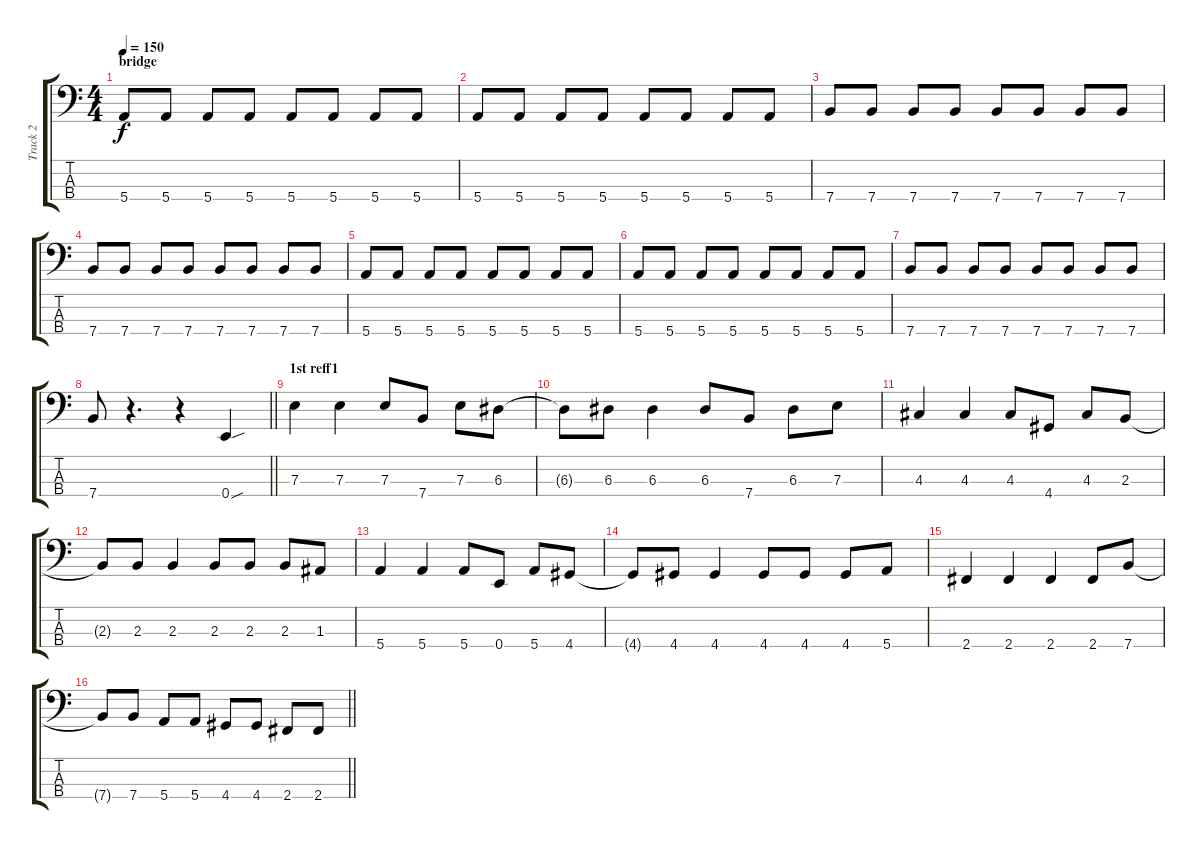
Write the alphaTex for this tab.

\track ("Track 2" "Track 2") {instrument electricbassfinger}
\staff {score tabs}
\tuning (G2 D2 A1 E1) {hide}
\ts (4 4)
\section ("" "bridge")
\tempo 150
\clef f4
\ks c
5.4.8{dy f} 5.4.8 5.4.8 5.4.8 5.4.8 5.4.8 5.4.8 5.4.8 |
5.4.8 5.4.8 5.4.8 5.4.8 5.4.8 5.4.8 5.4.8 5.4.8 |
7.4.8 7.4.8 7.4.8 7.4.8 7.4.8 7.4.8 7.4.8 7.4.8 |
7.4.8 7.4.8 7.4.8 7.4.8 7.4.8 7.4.8 7.4.8 7.4.8 |
5.4.8 5.4.8 5.4.8 5.4.8 5.4.8 5.4.8 5.4.8 5.4.8 |
5.4.8 5.4.8 5.4.8 5.4.8 5.4.8 5.4.8 5.4.8 5.4.8 |
7.4.8 7.4.8 7.4.8 7.4.8 7.4.8 7.4.8 7.4.8 7.4.8 |
\barLineRight lightlight
7.4.8 r.4{d} r.4 0.4{sou}.4 |
\section ("" "1st reff1")
7.3.4 7.3.4 7.3.8 7.4.8 7.3.8 6.3.8 |
6.3{t}.8 6.3.8 6.3.4 6.3.8 7.4.8 6.3.8 7.3.8 |
4.3.4 4.3.4 4.3.8 4.4.8 4.3.8 2.3.8 |
2.3{t}.8 2.3.8 2.3.4 2.3.8 2.3.8 2.3.8 1.3.8 |
5.4.4 5.4.4 5.4.8 0.4.8 5.4.8 4.4.8 |
4.4{t}.8 4.4.8 4.4.4 4.4.8 4.4.8 4.4.8 5.4.8 |
2.4.4 2.4.4 2.4.4 2.4.8 7.4.8 |
\barLineRight lightlight
7.4{t}.8 7.4.8 5.4.8 5.4.8 4.4.8 4.4.8 2.4.8 2.4.8
